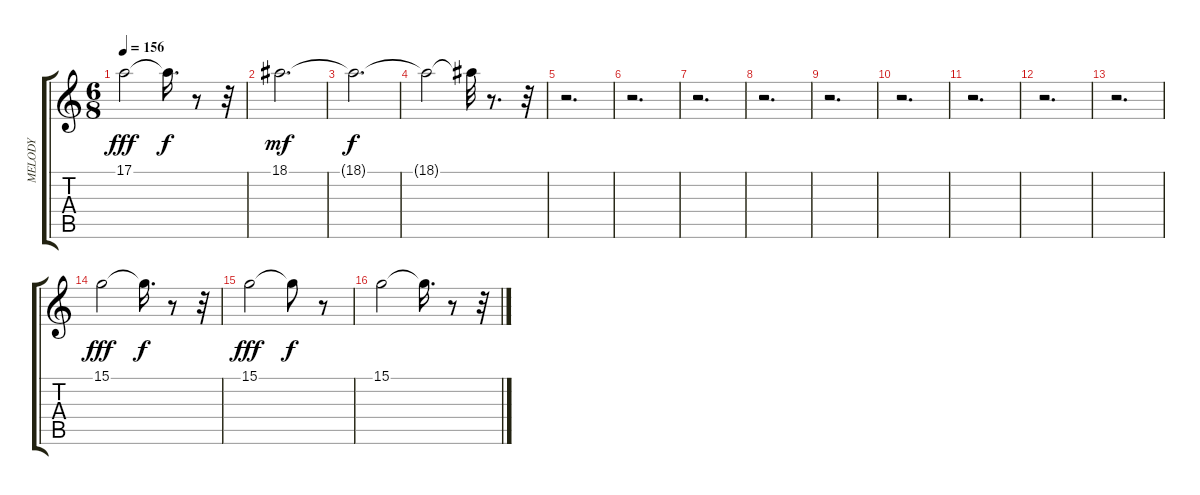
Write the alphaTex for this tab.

\track ("MELODY" "MELODY") {instrument clarinet}
\staff {score tabs}
\tuning (E4 B3 G3 D3 A2 E2) {hide}
\ts (6 8)
\tempo 156
\clef g2
\ks c
17.1.2{dy fff} 17.1{t}.16{d dy f} r.8 r.32 |
18.1.2{d dy mf} |
18.1{t}.2{d dy f} |
18.1{t}.2 18.1{t}.32 r.8{d} r.32 |
r.2{d} |
r.2{d} |
r.2{d} |
r.2{d} |
r.2{d} |
r.2{d} |
r.2{d} |
r.2{d} |
r.2{d} |
15.1.2{dy fff} 15.1{t}.16{d dy f} r.8 r.32 |
15.1.2{dy fff} 15.1{t}.8{dy f} r.8 |
15.1.2 15.1{t}.16{d} r.8 r.32
